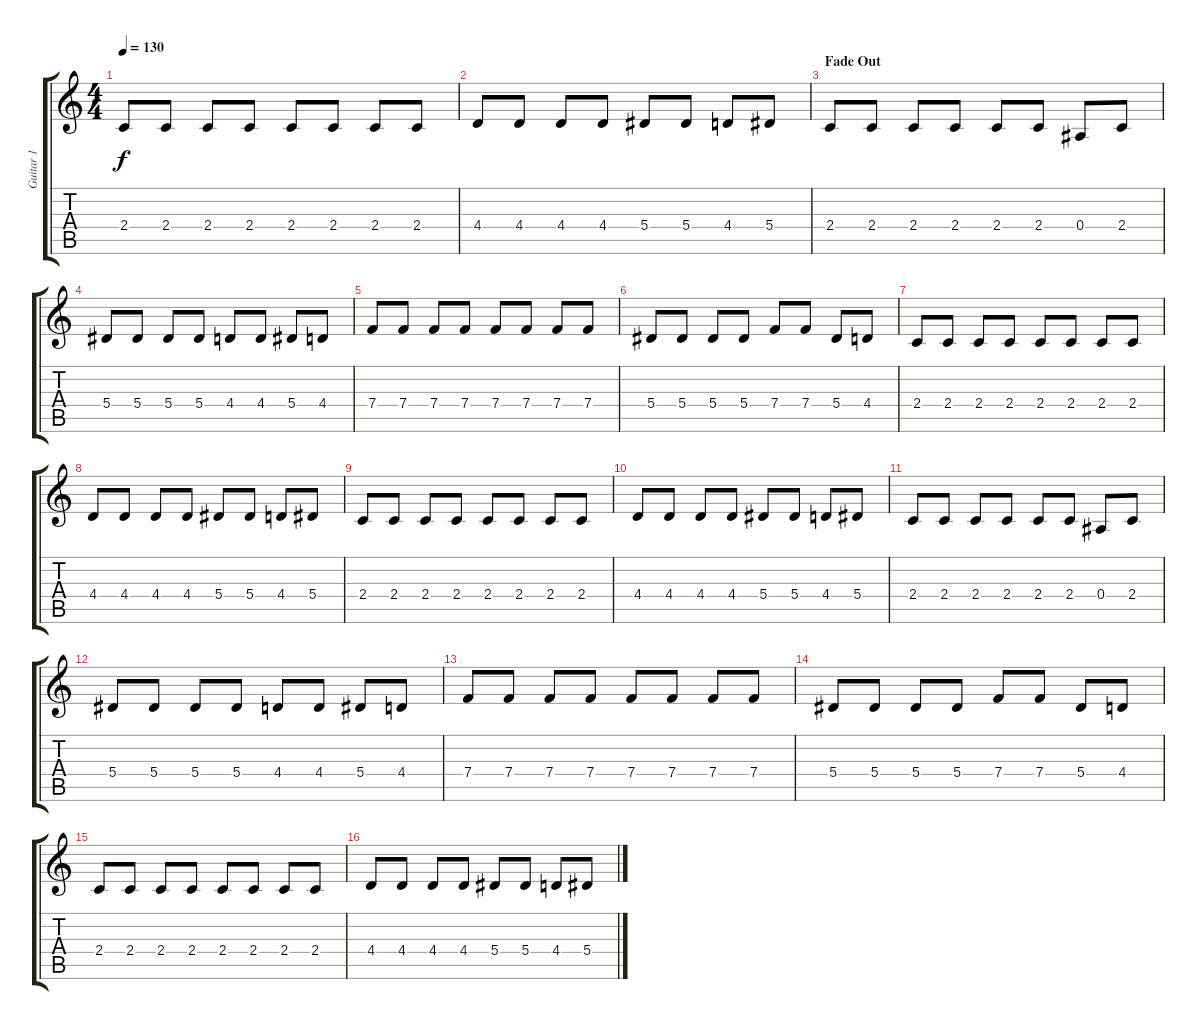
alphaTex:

\track ("Guitar 1" "Guitar 1") {instrument distortionguitar}
\staff {score tabs}
\tuning (C4 G3 Eb3 Bb2 F2 C2) {hide}
\ts (4 4)
\tempo 130
\clef g2
\ks c
2.4.8{dy f} 2.4.8 2.4.8 2.4.8 2.4.8 2.4.8 2.4.8 2.4.8 |
4.4.8 4.4.8 4.4.8 4.4.8 5.4.8 5.4.8 4.4.8 5.4.8 |
\section ("" "Fade Out")
2.4.8{volume 12} 2.4.8 2.4.8 2.4.8 2.4.8 2.4.8 0.4.8 2.4.8 |
5.4.8 5.4.8 5.4.8 5.4.8 4.4.8 4.4.8 5.4.8 4.4.8 |
7.4.8{volume 11} 7.4.8 7.4.8 7.4.8 7.4.8 7.4.8 7.4.8 7.4.8 |
5.4.8 5.4.8 5.4.8 5.4.8 7.4.8 7.4.8 5.4.8 4.4.8 |
2.4.8{volume 10} 2.4.8 2.4.8 2.4.8 2.4.8 2.4.8 2.4.8 2.4.8 |
4.4.8 4.4.8 4.4.8 4.4.8 5.4.8 5.4.8 4.4.8 5.4.8 |
2.4.8{volume 9} 2.4.8 2.4.8 2.4.8 2.4.8 2.4.8 2.4.8 2.4.8 |
4.4.8 4.4.8 4.4.8 4.4.8 5.4.8 5.4.8 4.4.8 5.4.8 |
2.4.8{volume 8} 2.4.8 2.4.8 2.4.8 2.4.8 2.4.8 0.4.8 2.4.8 |
5.4.8 5.4.8 5.4.8 5.4.8 4.4.8 4.4.8 5.4.8 4.4.8 |
7.4.8{volume 7} 7.4.8 7.4.8 7.4.8 7.4.8 7.4.8 7.4.8 7.4.8 |
5.4.8 5.4.8 5.4.8 5.4.8 7.4.8 7.4.8 5.4.8 4.4.8 |
2.4.8{volume 6} 2.4.8 2.4.8 2.4.8 2.4.8 2.4.8 2.4.8 2.4.8 |
4.4.8 4.4.8 4.4.8 4.4.8 5.4.8 5.4.8 4.4.8 5.4.8
